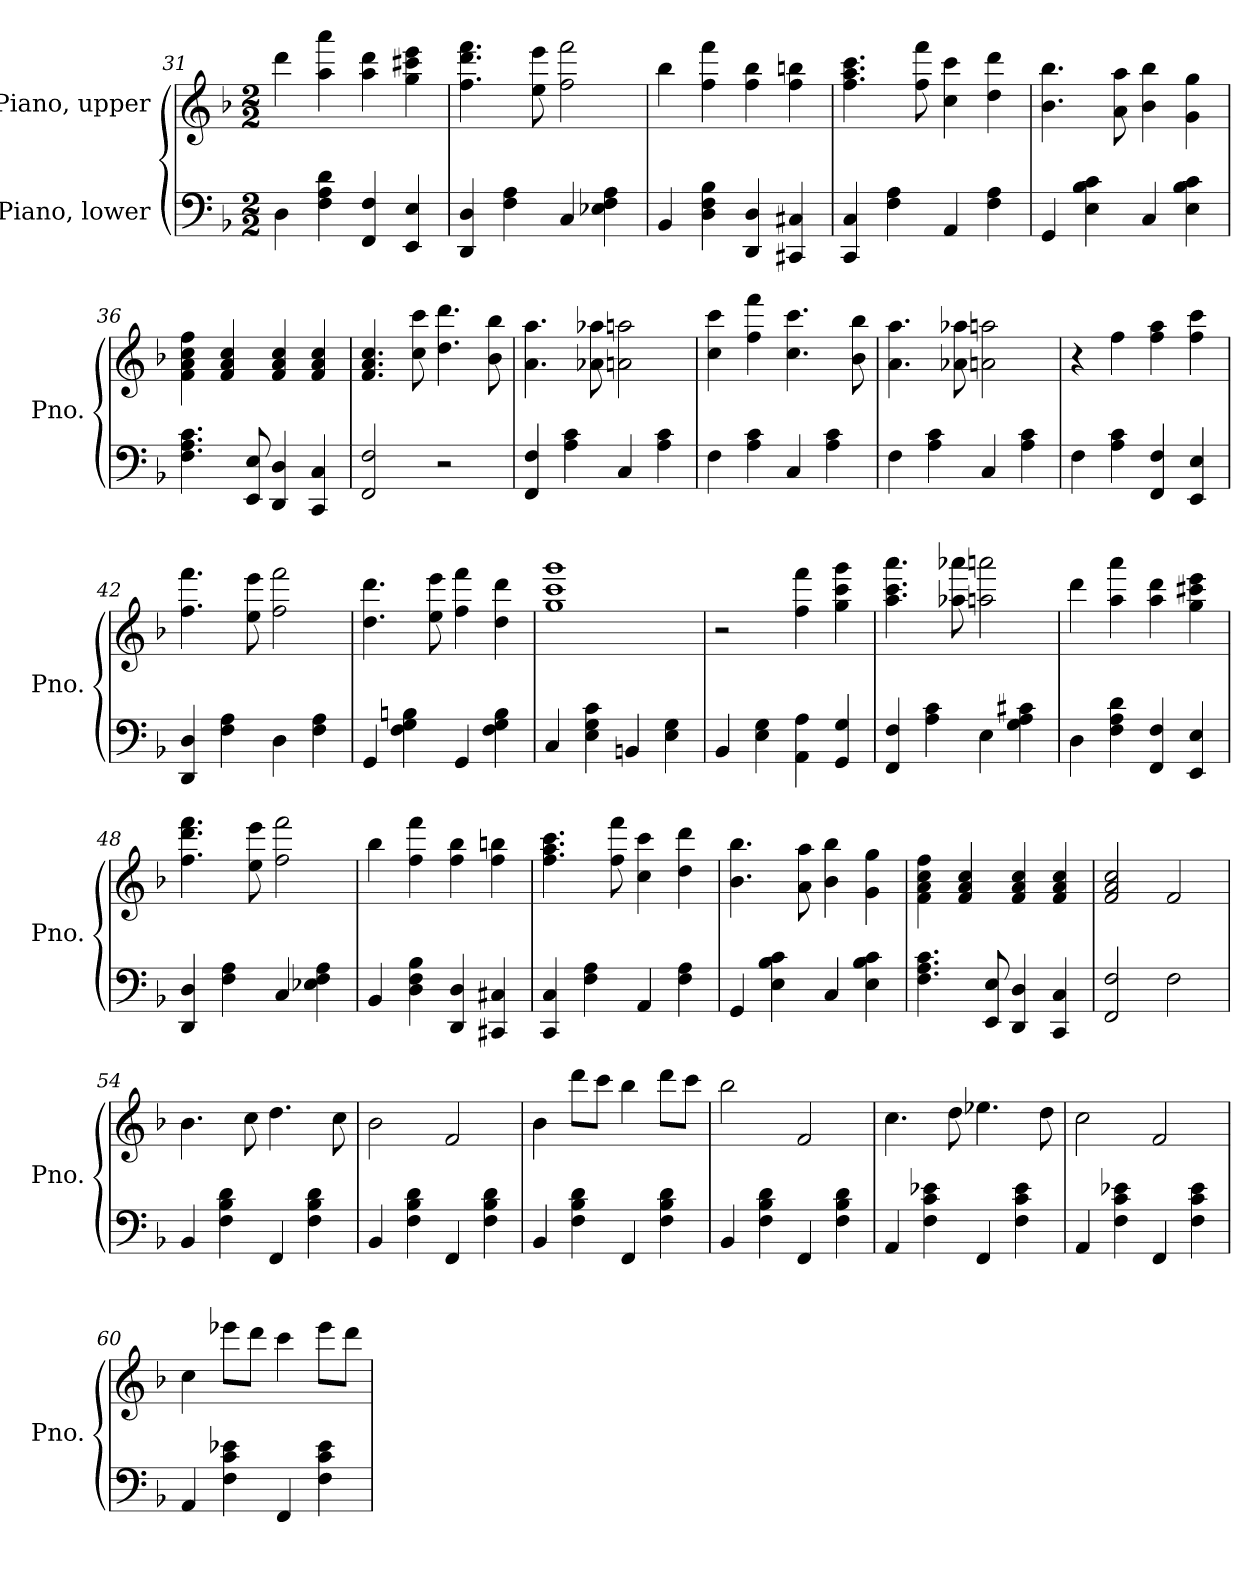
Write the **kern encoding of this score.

**kern	**kern
*part2	*part1
*staff2	*staff1
*I"Piano, lower	*I"Piano, upper
*I'Pno.	*I'Pno.
*clefF4	*clefG2
*k[b-]	*k[b-]
*M2/2	*M2/2
=31	=31
4D\	4ddd\
4F\ 4A\ 4d\	4aa\ 4aaa\
4FF/ 4F/	4aa\ 4ddd\
4EE/ 4E/	4gg\ 4ccc#X\ 4eee\
=32	=32
4DD/ 4D/	4.ff\ 4.ddd\ 4.fff\
4F\ 4A\	.
.	8ee\ 8eee\
4C/	2ff\ 2fff\
4E-X\ 4F\ 4A\	.
=33	=33
4BB-/	4bb-\
4D\ 4F\ 4B-\	4ff\ 4fff\
4DD/ 4D/	4ff\ 4bb-\
4CC#X/ 4C#X/	4ff\ 4bbn\
=34	=34
4CC/ 4C/	4.ff\ 4.aa\ 4.ccc\
4F\ 4A\	.
.	8ff\ 8fff\
4AA/	4cc\ 4ccc\
4F\ 4A\	4dd\ 4ddd\
=35	=35
4GG/	4.b-\ 4.bb-\
4E\ 4B-\ 4c\	.
.	8a\ 8aa\
4C/	4b-\ 4bb-\
4E\ 4B-\ 4c\	4g\ 4gg\
!!LO:PB:g=z
=36	=36
4.F\ 4.A\ 4.c\	4f\ 4a\ 4cc\ 4ff\
.	4f/ 4a/ 4cc/
8EE/ 8E/	.
4DD/ 4D/	4f/ 4a/ 4cc/
4CC/ 4C/	4f/ 4a/ 4cc/
=37	=37
2FF/ 2F/	4.f/ 4.a/ 4.cc/
.	8cc\ 8ccc\
2r	4.dd\ 4.ddd\
.	8b-\ 8bb-\
=38	=38
4FF/ 4F/	4.a\ 4.aa\
4A\ 4c\	.
.	8a-X\ 8aa-X\
4C/	2an\ 2aan\
4A\ 4c\	.
=39	=39
4F\	4cc\ 4ccc\
4A\ 4c\	4ff\ 4fff\
4C/	4.cc\ 4.ccc\
4A\ 4c\	.
.	8b-\ 8bb-\
=40	=40
4F\	4.a\ 4.aa\
4A\ 4c\	.
.	8a-X\ 8aa-X\
4C/	2an\ 2aan\
4A\ 4c\	.
=41	=41
4F\	4r
4A\ 4c\	4ff\
4FF/ 4F/	4ff\ 4aa\
4EE/ 4E/	4ff\ 4ccc\
!!LO:LB:g=z
=42	=42
4DD/ 4D/	4.ff\ 4.fff\
4F\ 4A\	.
.	8ee\ 8eee\
4D\	2ff\ 2fff\
4F\ 4A\	.
=43	=43
4GG/	4.dd\ 4.ddd\
4F\ 4G\ 4Bn\	.
.	8ee\ 8eee\
4GG/	4ff\ 4fff\
4F\ 4G\ 4B\	4dd\ 4ddd\
=44	=44
4C/	1gg 1ccc 1ggg
4E\ 4G\ 4c\	.
4BBn/	.
4E\ 4G\	.
=45	=45
4BB-/	2r
4E\ 4G\	.
4AA\ 4A\	4ff\ 4fff\
4GG/ 4G/	4gg\ 4ccc\ 4ggg\
=46	=46
4FF/ 4F/	4.aa\ 4.ccc\ 4.aaa\
4A\ 4c\	.
.	8aa-X\ 8aaa-X\
4E\	2aan\ 2aaan\
4G\ 4A\ 4c#X\	.
=47	=47
4D\	4ddd\
4F\ 4A\ 4d\	4aa\ 4aaa\
4FF/ 4F/	4aa\ 4ddd\
4EE/ 4E/	4gg\ 4ccc#X\ 4eee\
!!LO:LB:g=z
=48	=48
4DD/ 4D/	4.ff\ 4.ddd\ 4.fff\
4F\ 4A\	.
.	8ee\ 8eee\
4C/	2ff\ 2fff\
4E-X\ 4F\ 4A\	.
=49	=49
4BB-/	4bb-\
4D\ 4F\ 4B-\	4ff\ 4fff\
4DD/ 4D/	4ff\ 4bb-\
4CC#X/ 4C#X/	4ff\ 4bbn\
=50	=50
4CC/ 4C/	4.ff\ 4.aa\ 4.ccc\
4F\ 4A\	.
.	8ff\ 8fff\
4AA/	4cc\ 4ccc\
4F\ 4A\	4dd\ 4ddd\
=51	=51
4GG/	4.b-\ 4.bb-\
4E\ 4B-\ 4c\	.
.	8a\ 8aa\
4C/	4b-\ 4bb-\
4E\ 4B-\ 4c\	4g\ 4gg\
=52	=52
4.F\ 4.A\ 4.c\	4f\ 4a\ 4cc\ 4ff\
.	4f/ 4a/ 4cc/
8EE/ 8E/	.
4DD/ 4D/	4f/ 4a/ 4cc/
4CC/ 4C/	4f/ 4a/ 4cc/
=53	=53
2FF/ 2F/	2f/ 2a/ 2cc/
2F\	2f/
=54	=54
4BB-/	4.b-\
4F\ 4B-\ 4d\	.
.	8cc\
4FF/	4.dd\
4F\ 4B-\ 4d\	.
.	8cc\
!!LO:LB:g=z
=55	=55
4BB-/	2b-\
4F\ 4B-\ 4d\	.
4FF/	2f/
4F\ 4B-\ 4d\	.
=56	=56
4BB-/	4b-\
4F\ 4B-\ 4d\	8ddd\L
.	8ccc\J
4FF/	4bb-\
4F\ 4B-\ 4d\	8ddd\L
.	8ccc\J
=57	=57
4BB-/	2bb-\
4F\ 4B-\ 4d\	.
4FF/	2f/
4F\ 4B-\ 4d\	.
=58	=58
4AA/	4.cc\
4F\ 4c\ 4e-X\	.
.	8dd\
4FF/	4.ee-X\
4F\ 4c\ 4e-\	.
.	8dd\
=59	=59
4AA/	2cc\
4F\ 4c\ 4e-X\	.
4FF/	2f/
4F\ 4c\ 4e-\	.
=60	=60
4AA/	4cc\
4F\ 4c\ 4e-X\	8eee-X\L
.	8ddd\J
4FF/	4ccc\
4F\ 4c\ 4e-\	8eee-\L
.	8ddd\J
=	=
*-	*-
